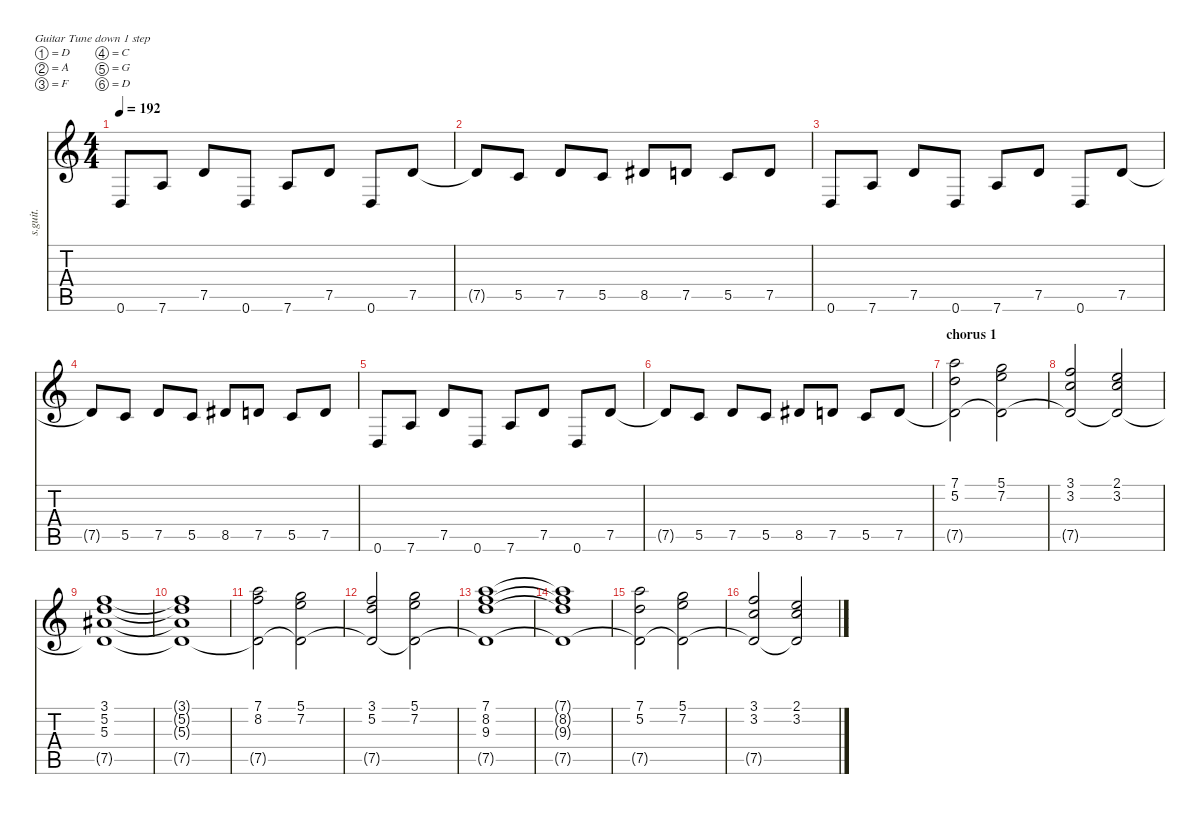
\defaultSystemsLayout 4
\hideDynamics
\bracketExtendMode nobrackets
\track ("Janne Warman" "s.guit.") {instrument lead1square}
\staff {score tabs}
\tuning (D4 A3 F3 C3 G2 D2)
\displaytranspose 12
\ts (4 4)
\tempo 192
\clef g2
\ks c
0.6.8{lyrics (0 "") lyrics (1 "") lyrics (2 "") lyrics (3 "") lyrics (4 "") dy f} 7.6.8{lyrics (0 "") lyrics (1 "") lyrics (2 "") lyrics (3 "") lyrics (4 "")} 7.5.8{lyrics (0 "") lyrics (1 "") lyrics (2 "") lyrics (3 "") lyrics (4 "")} 0.6.8{lyrics (0 "") lyrics (1 "") lyrics (2 "") lyrics (3 "") lyrics (4 "")} 7.6.8{lyrics (0 "") lyrics (1 "") lyrics (2 "") lyrics (3 "") lyrics (4 "")} 7.5.8{lyrics (0 "") lyrics (1 "") lyrics (2 "") lyrics (3 "") lyrics (4 "")} 0.6.8{lyrics (0 "") lyrics (1 "") lyrics (2 "") lyrics (3 "") lyrics (4 "")} 7.5.8{lyrics (0 "") lyrics (1 "") lyrics (2 "") lyrics (3 "") lyrics (4 "")} |
7.5{t}.8{lyrics (0 "") lyrics (1 "") lyrics (2 "") lyrics (3 "") lyrics (4 "")} 5.5.8{lyrics (0 "") lyrics (1 "") lyrics (2 "") lyrics (3 "") lyrics (4 "")} 7.5.8{lyrics (0 "") lyrics (1 "") lyrics (2 "") lyrics (3 "") lyrics (4 "")} 5.5.8{lyrics (0 "") lyrics (1 "") lyrics (2 "") lyrics (3 "") lyrics (4 "")} 8.5{acc #}.8{lyrics (0 "") lyrics (1 "") lyrics (2 "") lyrics (3 "") lyrics (4 "")} 7.5.8{lyrics (0 "") lyrics (1 "") lyrics (2 "") lyrics (3 "") lyrics (4 "")} 5.5.8{lyrics (0 "") lyrics (1 "") lyrics (2 "") lyrics (3 "") lyrics (4 "")} 7.5.8{lyrics (0 "") lyrics (1 "") lyrics (2 "") lyrics (3 "") lyrics (4 "")} |
0.6.8{lyrics (0 "") lyrics (1 "") lyrics (2 "") lyrics (3 "") lyrics (4 "")} 7.6.8{lyrics (0 "") lyrics (1 "") lyrics (2 "") lyrics (3 "") lyrics (4 "")} 7.5.8{lyrics (0 "") lyrics (1 "") lyrics (2 "") lyrics (3 "") lyrics (4 "")} 0.6.8{lyrics (0 "") lyrics (1 "") lyrics (2 "") lyrics (3 "") lyrics (4 "")} 7.6.8{lyrics (0 "") lyrics (1 "") lyrics (2 "") lyrics (3 "") lyrics (4 "")} 7.5.8{lyrics (0 "") lyrics (1 "") lyrics (2 "") lyrics (3 "") lyrics (4 "")} 0.6.8{lyrics (0 "") lyrics (1 "") lyrics (2 "") lyrics (3 "") lyrics (4 "")} 7.5.8{lyrics (0 "") lyrics (1 "") lyrics (2 "") lyrics (3 "") lyrics (4 "")} |
7.5{t}.8{lyrics (0 "") lyrics (1 "") lyrics (2 "") lyrics (3 "") lyrics (4 "")} 5.5.8{lyrics (0 "") lyrics (1 "") lyrics (2 "") lyrics (3 "") lyrics (4 "")} 7.5.8{lyrics (0 "") lyrics (1 "") lyrics (2 "") lyrics (3 "") lyrics (4 "")} 5.5.8{lyrics (0 "") lyrics (1 "") lyrics (2 "") lyrics (3 "") lyrics (4 "")} 8.5{acc #}.8{lyrics (0 "") lyrics (1 "") lyrics (2 "") lyrics (3 "") lyrics (4 "")} 7.5.8{lyrics (0 "") lyrics (1 "") lyrics (2 "") lyrics (3 "") lyrics (4 "")} 5.5.8{lyrics (0 "") lyrics (1 "") lyrics (2 "") lyrics (3 "") lyrics (4 "")} 7.5.8{lyrics (0 "") lyrics (1 "") lyrics (2 "") lyrics (3 "") lyrics (4 "")} |
0.6.8{lyrics (0 "") lyrics (1 "") lyrics (2 "") lyrics (3 "") lyrics (4 "")} 7.6.8{lyrics (0 "") lyrics (1 "") lyrics (2 "") lyrics (3 "") lyrics (4 "")} 7.5.8{lyrics (0 "") lyrics (1 "") lyrics (2 "") lyrics (3 "") lyrics (4 "")} 0.6.8{lyrics (0 "") lyrics (1 "") lyrics (2 "") lyrics (3 "") lyrics (4 "")} 7.6.8{lyrics (0 "") lyrics (1 "") lyrics (2 "") lyrics (3 "") lyrics (4 "")} 7.5.8{lyrics (0 "") lyrics (1 "") lyrics (2 "") lyrics (3 "") lyrics (4 "")} 0.6.8{lyrics (0 "") lyrics (1 "") lyrics (2 "") lyrics (3 "") lyrics (4 "")} 7.5.8{lyrics (0 "") lyrics (1 "") lyrics (2 "") lyrics (3 "") lyrics (4 "")} |
7.5{t}.8{lyrics (0 "") lyrics (1 "") lyrics (2 "") lyrics (3 "") lyrics (4 "")} 5.5.8{lyrics (0 "") lyrics (1 "") lyrics (2 "") lyrics (3 "") lyrics (4 "")} 7.5.8{lyrics (0 "") lyrics (1 "") lyrics (2 "") lyrics (3 "") lyrics (4 "")} 5.5.8{lyrics (0 "") lyrics (1 "") lyrics (2 "") lyrics (3 "") lyrics (4 "")} 8.5{acc #}.8{lyrics (0 "") lyrics (1 "") lyrics (2 "") lyrics (3 "") lyrics (4 "")} 7.5.8{lyrics (0 "") lyrics (1 "") lyrics (2 "") lyrics (3 "") lyrics (4 "")} 5.5.8{lyrics (0 "") lyrics (1 "") lyrics (2 "") lyrics (3 "") lyrics (4 "")} 7.5.8{lyrics (0 "") lyrics (1 "") lyrics (2 "") lyrics (3 "") lyrics (4 "")} |
\section ("" "chorus 1")
(7.1 5.2 7.5{t}).2{lyrics (0 "") lyrics (1 "") lyrics (2 "") lyrics (3 "") lyrics (4 "")} (5.1 7.2 7.5{t}).2{lyrics (0 "") lyrics (1 "") lyrics (2 "") lyrics (3 "") lyrics (4 "")} |
(3.1 3.2 7.5{t}).2{lyrics (0 "") lyrics (1 "") lyrics (2 "") lyrics (3 "") lyrics (4 "")} (2.1 3.2 7.5{t}).2{lyrics (0 "") lyrics (1 "") lyrics (2 "") lyrics (3 "") lyrics (4 "")} |
(3.1 5.2 5.3{acc #} 7.5{t}).1{lyrics (0 "") lyrics (1 "") lyrics (2 "") lyrics (3 "") lyrics (4 "")} |
(3.1{t} 5.2{t} 5.3{t acc #} 7.5{t}).1{lyrics (0 "") lyrics (1 "") lyrics (2 "") lyrics (3 "") lyrics (4 "")} |
(7.1 8.2 7.5{t}).2{lyrics (0 "") lyrics (1 "") lyrics (2 "") lyrics (3 "") lyrics (4 "")} (5.1 7.2 7.5{t}).2{lyrics (0 "") lyrics (1 "") lyrics (2 "") lyrics (3 "") lyrics (4 "")} |
(3.1 5.2 7.5{t}).2{lyrics (0 "") lyrics (1 "") lyrics (2 "") lyrics (3 "") lyrics (4 "")} (5.1 7.2 7.5{t}).2{lyrics (0 "") lyrics (1 "") lyrics (2 "") lyrics (3 "") lyrics (4 "")} |
(7.1 8.2 9.3 7.5{t}).1{lyrics (0 "") lyrics (1 "") lyrics (2 "") lyrics (3 "") lyrics (4 "")} |
(7.1{t} 8.2{t} 9.3{t} 7.5{t}).1{lyrics (0 "") lyrics (1 "") lyrics (2 "") lyrics (3 "") lyrics (4 "")} |
(7.1 5.2 7.5{t}).2{lyrics (0 "") lyrics (1 "") lyrics (2 "") lyrics (3 "") lyrics (4 "")} (5.1 7.2 7.5{t}).2{lyrics (0 "") lyrics (1 "") lyrics (2 "") lyrics (3 "") lyrics (4 "")} |
(3.1 3.2 7.5{t}).2{lyrics (0 "") lyrics (1 "") lyrics (2 "") lyrics (3 "") lyrics (4 "")} (2.1 3.2 7.5{t}).2{lyrics (0 "") lyrics (1 "") lyrics (2 "") lyrics (3 "") lyrics (4 "")}
